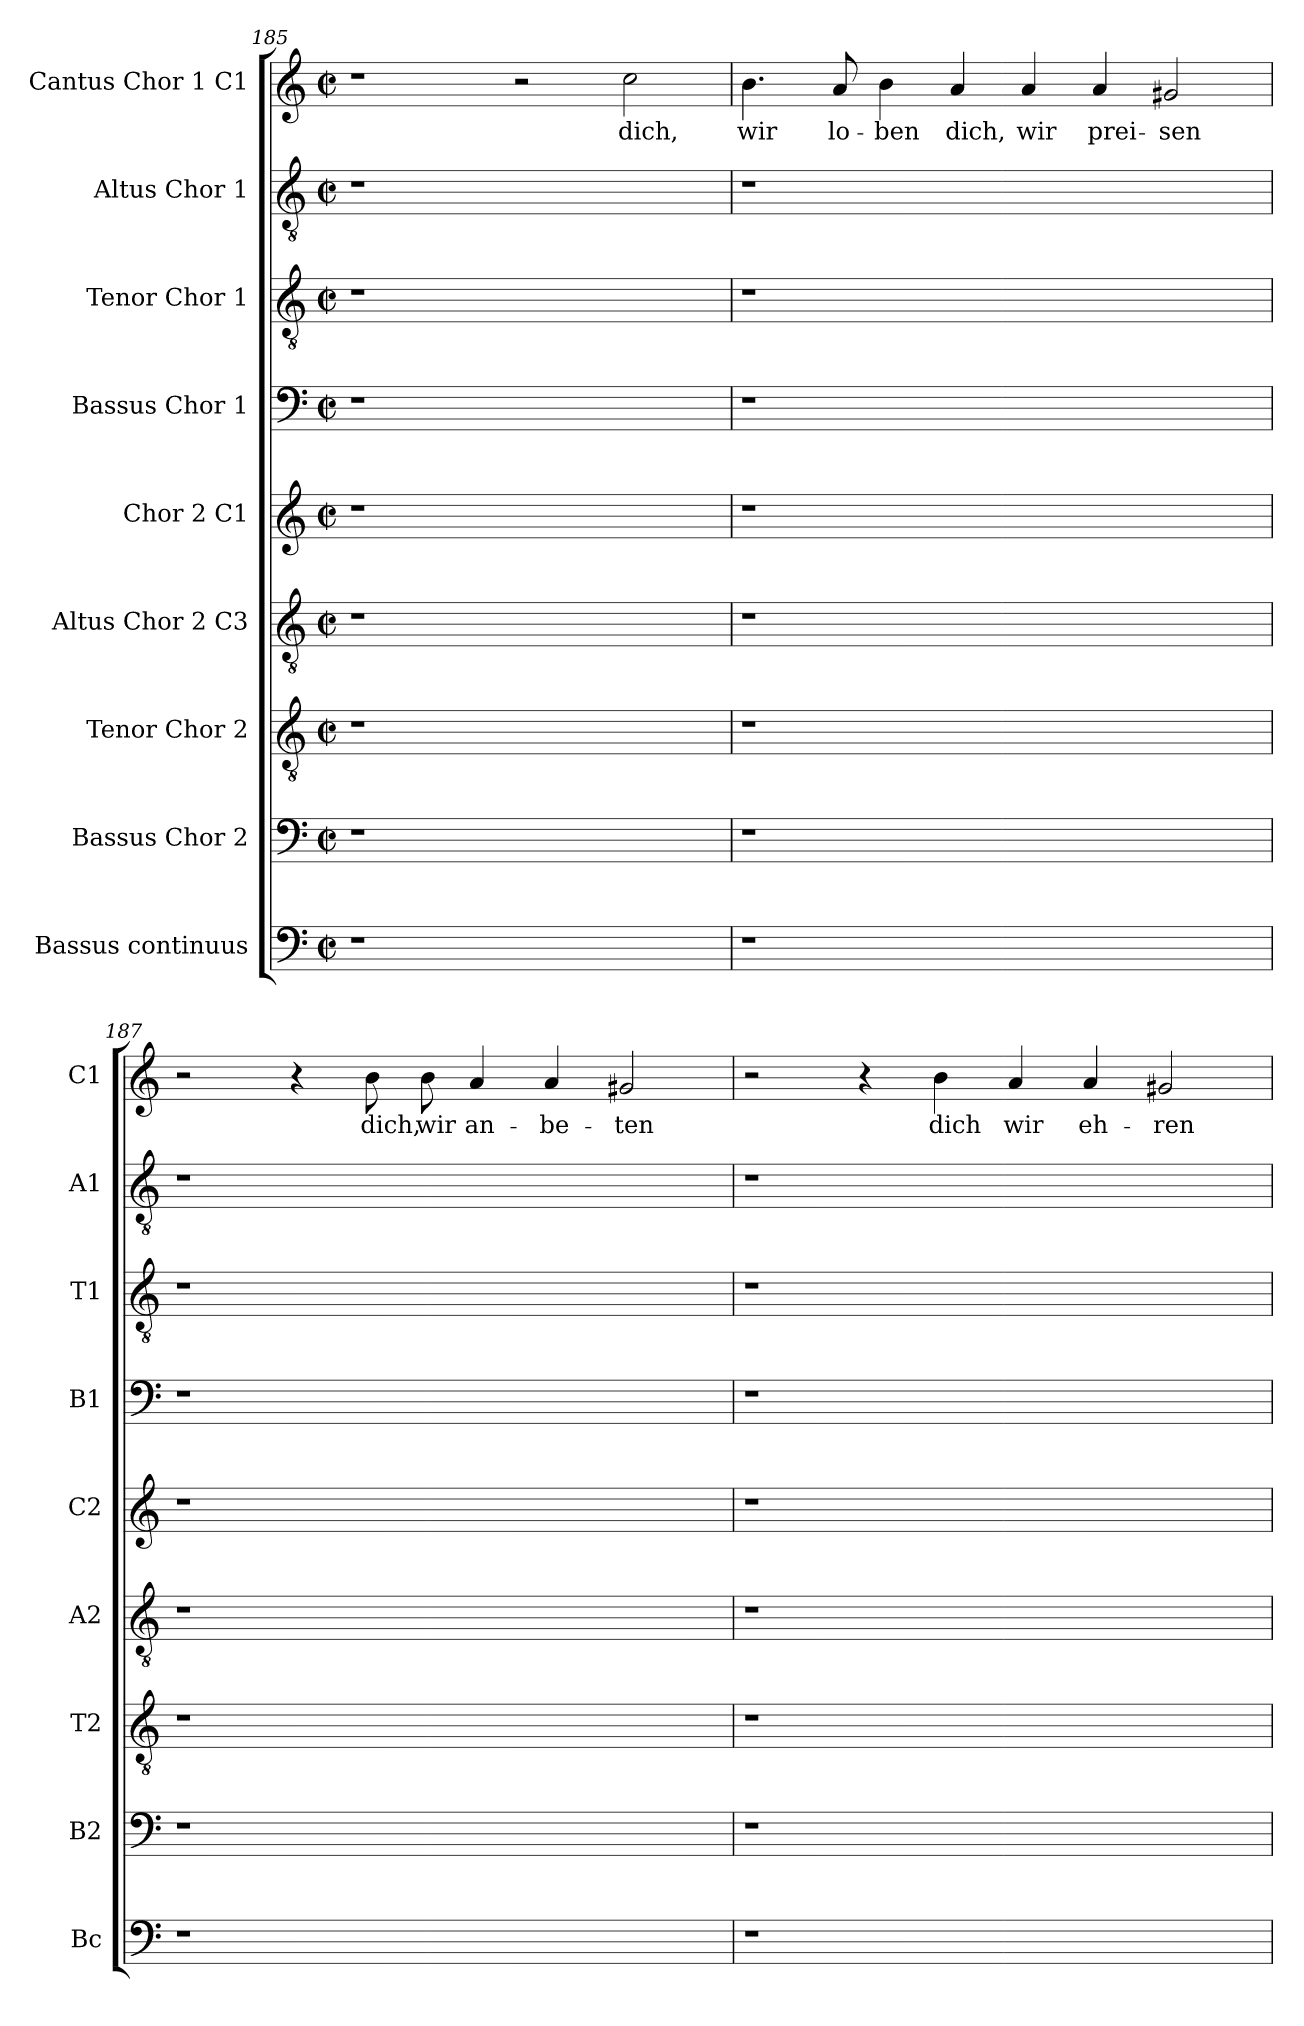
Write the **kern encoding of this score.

**kern	**kern	**kern	**kern	**kern	**kern	**kern	**kern	**kern	**text
*part9	*part8	*part7	*part6	*part5	*part4	*part3	*part2	*part1	*part1
*staff9	*staff8	*staff7	*staff6	*staff5	*staff4	*staff3	*staff2	*staff1	*staff1
*I"Bassus continuus	*I"Bassus Chor 2	*I"Tenor Chor 2	*I"Altus Chor 2 C3	*I"Chor 2 C1	*I"Bassus Chor 1	*I"Tenor Chor 1	*I"Altus Chor 1	*I"Cantus Chor 1 C1	*
*I'Bc	*I'B2	*I'T2	*I'A2	*I'C2	*I'B1	*I'T1	*I'A1	*I'C1	*
*clefF4	*clefF4	*clefGv2	*clefGv2	*clefG2	*clefF4	*clefGv2	*clefGv2	*clefG2	*
*ITrd7c12	*	*	*	*	*	*	*	*	*
*k[]	*k[]	*k[]	*k[]	*k[]	*k[]	*k[]	*k[]	*k[]	*
*C:	*C:	*C:	*C:	*C:	*C:	*C:	*C:	*C:	*
*M2/2	*M2/2	*M2/2	*M2/2	*M2/2	*M2/2	*M2/2	*M2/2	*M2/2	*
*met(c|)	*met(c|)	*met(c|)	*met(c|)	*met(c|)	*met(c|)	*met(c|)	*met(c|)	*met(c|)	*
=185	=185	=185	=185	=185	=185	=185	=185	=185	=185
1r	1r	1r	1r	1r	1r	1r	1r	1r	.
1ryy	1ryy	1ryy	1ryy	1ryy	1ryy	1ryy	1ryy	2r	.
!	!	!	!	!	!	!	!	!	!LO:LY:b
.	.	.	.	.	.	.	.	2cc\	dich,
=186	=186	=186	=186	=186	=186	=186	=186	=186	=186
!	!	!	!	!	!	!	!	!	!LO:LY:b
1r	1r	1r	1r	1r	1r	1r	1r	4.b\	wir
!	!	!	!	!	!	!	!	!	!LO:LY:b
.	.	.	.	.	.	.	.	8a/	lo-
!	!	!	!	!	!	!	!	!	!LO:LY:b
.	.	.	.	.	.	.	.	4b\	-ben
!	!	!	!	!	!	!	!	!	!LO:LY:b
.	.	.	.	.	.	.	.	4a/	dich,
!	!	!	!	!	!	!	!	!	!LO:LY:b
1ryy	1ryy	1ryy	1ryy	1ryy	1ryy	1ryy	1ryy	4a/	wir
!	!	!	!	!	!	!	!	!	!LO:LY:b:rj
.	.	.	.	.	.	.	.	4a/	prei-
!	!	!	!	!	!	!	!	!	!LO:LY:b
.	.	.	.	.	.	.	.	2g#X/	-sen
=187	=187	=187	=187	=187	=187	=187	=187	=187	=187
1r	1r	1r	1r	1r	1r	1r	1r	2r	.
.	.	.	.	.	.	.	.	4r	.
!	!	!	!	!	!	!	!	!	!LO:LY:b
.	.	.	.	.	.	.	.	8b\	dich,
!	!	!	!	!	!	!	!	!	!LO:LY:b
.	.	.	.	.	.	.	.	8b\	wir
!	!	!	!	!	!	!	!	!	!LO:LY:b
1ryy	1ryy	1ryy	1ryy	1ryy	1ryy	1ryy	1ryy	4a/	an-
!	!	!	!	!	!	!	!	!	!LO:LY:b:rj
.	.	.	.	.	.	.	.	4a/	-be-
!	!	!	!	!	!	!	!	!	!LO:LY:b
.	.	.	.	.	.	.	.	2g#X/	-ten
!!LO:LB:g=z
=188	=188	=188	=188	=188	=188	=188	=188	=188	=188
1r	1r	1r	1r	1r	1r	1r	1r	2r	.
.	.	.	.	.	.	.	.	4r	.
!	!	!	!	!	!	!	!	!	!LO:LY:b
.	.	.	.	.	.	.	.	4b\	dich
!	!	!	!	!	!	!	!	!	!LO:LY:b
1ryy	1ryy	1ryy	1ryy	1ryy	1ryy	1ryy	1ryy	4a/	wir
!	!	!	!	!	!	!	!	!	!LO:LY:b
.	.	.	.	.	.	.	.	4a/	eh-
!	!	!	!	!	!	!	!	!	!LO:LY:b
.	.	.	.	.	.	.	.	2g#X/	-ren
=	=	=	=	=	=	=	=	=	=
*-	*-	*-	*-	*-	*-	*-	*-	*-	*-
